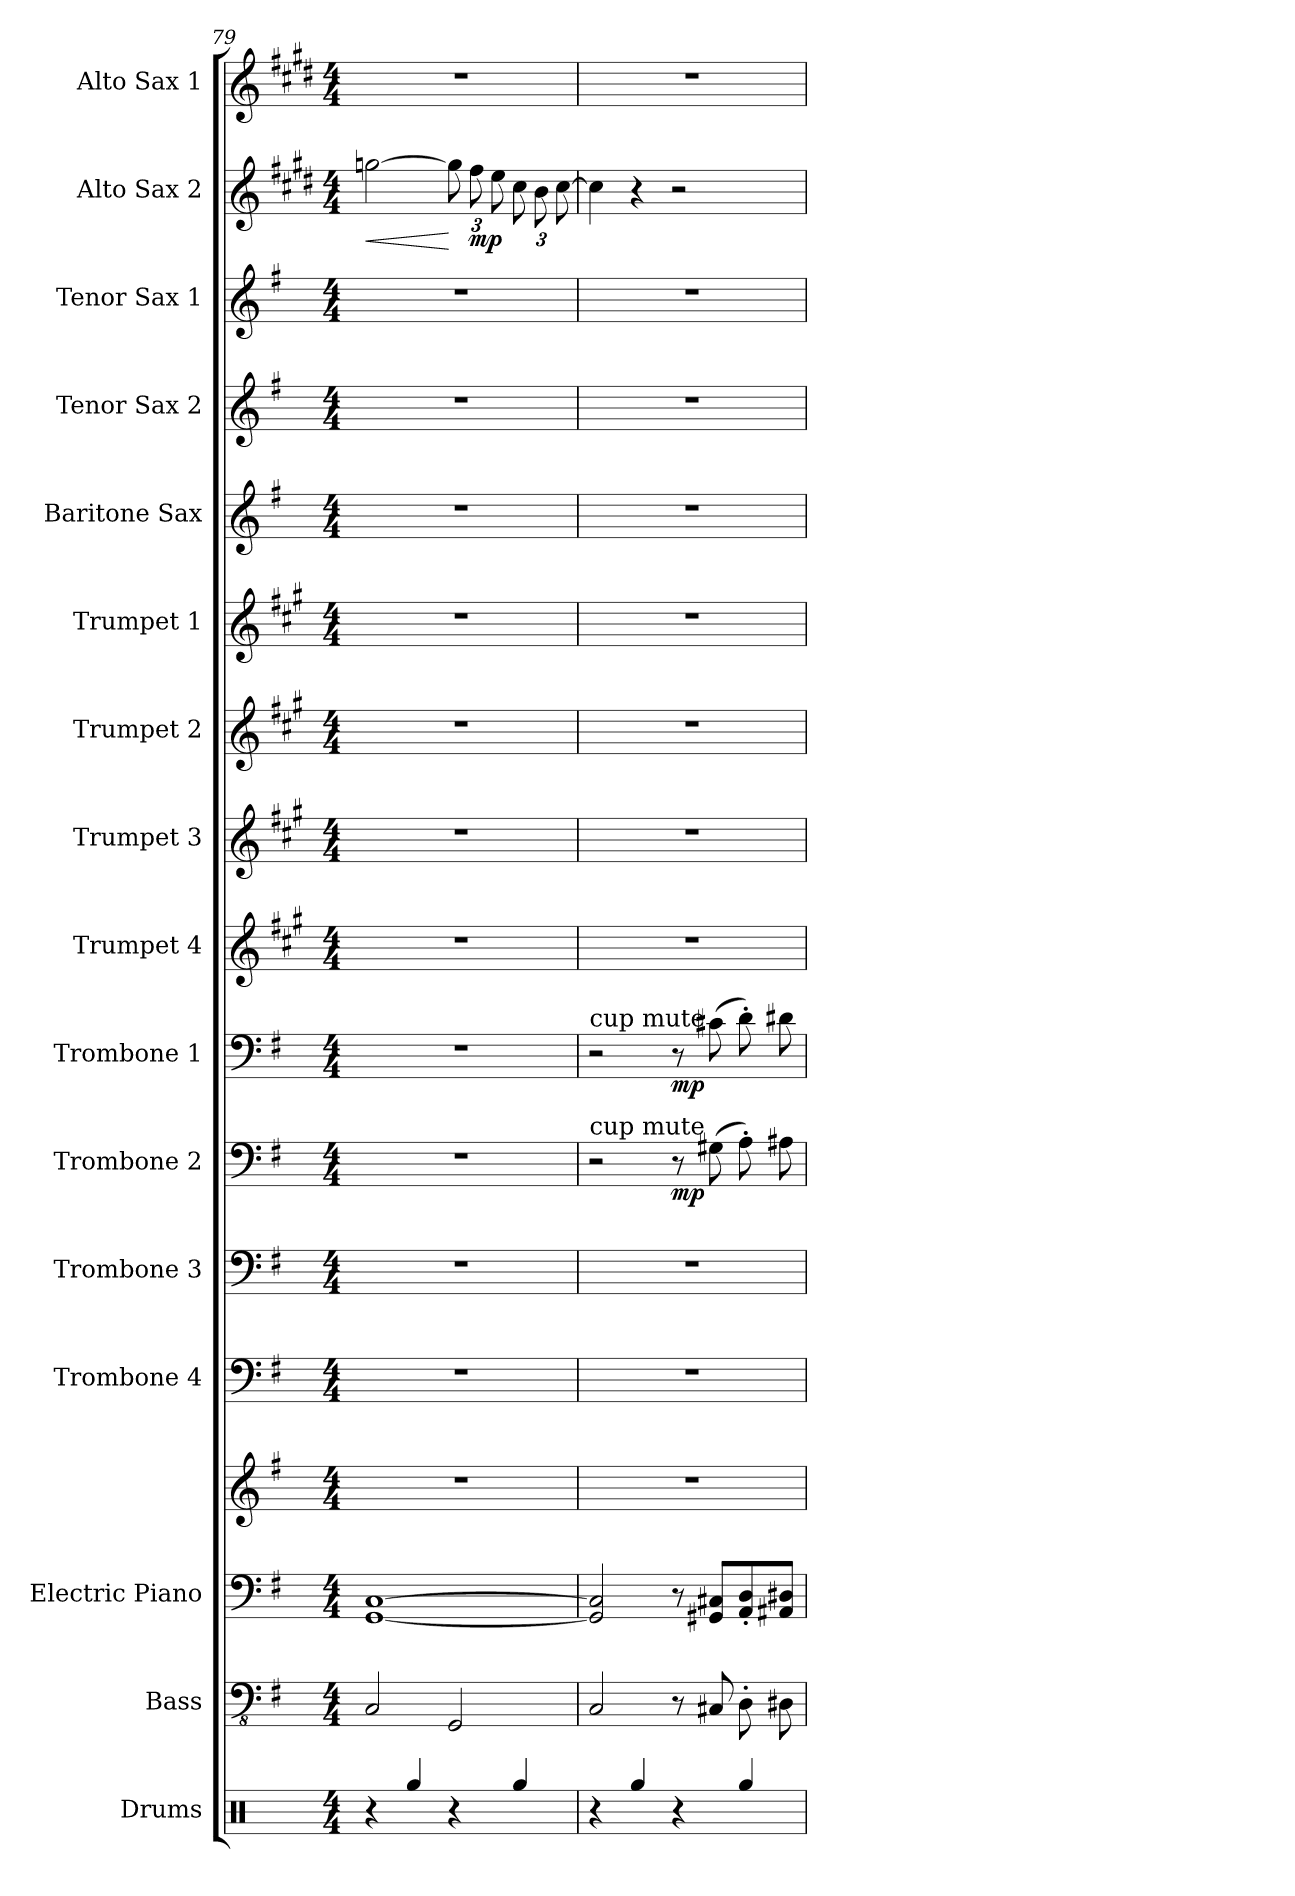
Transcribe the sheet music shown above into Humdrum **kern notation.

**kern	**kern	**kern	**kern	**kern	**kern	**kern	**dynam	**kern	**dynam	**kern	**kern	**kern	**kern	**kern	**kern	**kern	**kern	**dynam	**kern
*part16	*part15	*part14	*part14	*part13	*part12	*part11	*part11	*part10	*part10	*part9	*part8	*part7	*part6	*part5	*part4	*part3	*part2	*part2	*part1
*staff17	*staff16	*staff15	*staff14	*staff13	*staff12	*staff11	*staff11	*staff10	*staff10	*staff9	*staff8	*staff7	*staff6	*staff5	*staff4	*staff3	*staff2	*staff2	*staff1
*I"Drums	*I"Bass	*I"Electric Piano	*	*I"Trombone 4	*I"Trombone 3	*I"Trombone 2	*	*I"Trombone 1	*	*I"Trumpet 4	*I"Trumpet 3	*I"Trumpet 2	*I"Trumpet 1	*I"Baritone Sax	*I"Tenor Sax 2	*I"Tenor Sax 1	*I"Alto Sax 2	*	*I"Alto Sax 1
*I'Drums	*I'Bass	*I'E. Piano	*	*I'Tbn. 4	*I'Tbn. 3	*I'Tbn. 2	*	*I'Tbn. 1	*	*I'Tpt. 4	*I'Tpt. 3	*I'Tpt. 2	*I'Tpt. 1	*I'Bari	*I'Tenor 2	*I'Tenor 1	*I'Alto 2	*	*I'Alto 1
*clefX	*clefFv4	*clefF4	*clefG2	*clefF4	*clefF4	*clefF4	*	*clefF4	*	*clefG2	*clefG2	*clefG2	*clefG2	*clefG2	*clefG2	*clefG2	*clefG2	*	*clefG2
*	*	*	*	*	*	*	*	*	*	*ITrd1c2	*ITrd1c2	*ITrd1c2	*ITrd1c2	*ITrd12c21	*ITrd8c14	*ITrd8c14	*ITrd5c9	*	*ITrd5c9
*k[]	*k[f#]	*k[f#]	*k[f#]	*k[f#]	*k[f#]	*k[f#]	*	*k[f#]	*	*k[f#]	*k[f#]	*k[f#]	*k[f#]	*k[f#]	*k[f#]	*k[f#]	*k[f#]	*	*k[f#]
*M4/4	*M4/4	*M4/4	*M4/4	*M4/4	*M4/4	*M4/4	*	*M4/4	*	*M4/4	*M4/4	*M4/4	*M4/4	*M4/4	*M4/4	*M4/4	*M4/4	*	*M4/4
=79	=79	=79	=79	=79	=79	=79	=79	=79	=79	=79	=79	=79	=79	=79	=79	=79	=79	=79	=79
!	!	!	!	!	!	!	!	!	!	!	!	!	!	!	!	!	!	!LO:HP:b	!
4r	2CC/	[1GG [1C	1r	1r	1r	1r	.	1r	.	1r	1r	1r	1r	1r	1r	1r	[2b-X\	<	1r
4Rgg/	.	.	.	.	.	.	.	.	.	.	.	.	.	.	.	.	.	.	.
*	*	*	*	*	*	*	*	*	*	*	*	*	*	*	*	*	*Xbrackettup	*	*
4r	2GGG/	.	.	.	.	.	.	.	.	.	.	.	.	.	.	.	12b-\]	[	.
!	!	!	!	!	!	!	!	!	!	!	!	!	!	!	!	!	!	!LO:DY:b	!
.	.	.	.	.	.	.	.	.	.	.	.	.	.	.	.	.	12a\	mp	.
.	.	.	.	.	.	.	.	.	.	.	.	.	.	.	.	.	12g\	.	.
4Rgg/	.	.	.	.	.	.	.	.	.	.	.	.	.	.	.	.	12e\	.	.
.	.	.	.	.	.	.	.	.	.	.	.	.	.	.	.	.	12d\	.	.
.	.	.	.	.	.	.	.	.	.	.	.	.	.	.	.	.	[12e\	.	.
=80	=80	=80	=80	=80	=80	=80	=80	=80	=80	=80	=80	=80	=80	=80	=80	=80	=80	=80	=80
!	!	!	!	!	!	!	!	!LO:TX:a:t=cup  mute	!	!	!	!	!	!	!	!	!	!	!
!	!	!	!	!	!	!LO:TX:a:t=cup  mute	!	!	!	!	!	!	!	!	!	!	!	!	!
4r	2CC/	2GG/] 2C/]	1r	1r	1r	2r	.	2r	.	1r	1r	1r	1r	1r	1r	1r	4e\]	.	1r
4Rgg/	.	.	.	.	.	.	.	.	.	.	.	.	.	.	.	.	4r	.	.
!	!	!	!	!	!	!	!LO:DY:b	!	!LO:DY:b	!	!	!	!	!	!	!	!	!	!
4r	8r	8r	.	.	.	8r	mp	8r	mp	.	.	.	.	.	.	.	2r	.	.
.	8CC#X/	8GG#X/ 8C#X/L	.	.	.	(8G#X\	.	(8c#X\	.	.	.	.	.	.	.	.	.	.	.
4Rgg/	8DD'\	8AA/' 8D/'	.	.	.	8A'\)	.	8d'\)	.	.	.	.	.	.	.	.	.	.	.
.	8DD#X\	8AA#X/ 8D#X/J	.	.	.	8A#X\	.	8d#X\	.	.	.	.	.	.	.	.	.	.	.
=	=	=	=	=	=	=	=	=	=	=	=	=	=	=	=	=	=	=	=
*-	*-	*-	*-	*-	*-	*-	*-	*-	*-	*-	*-	*-	*-	*-	*-	*-	*-	*-	*-
